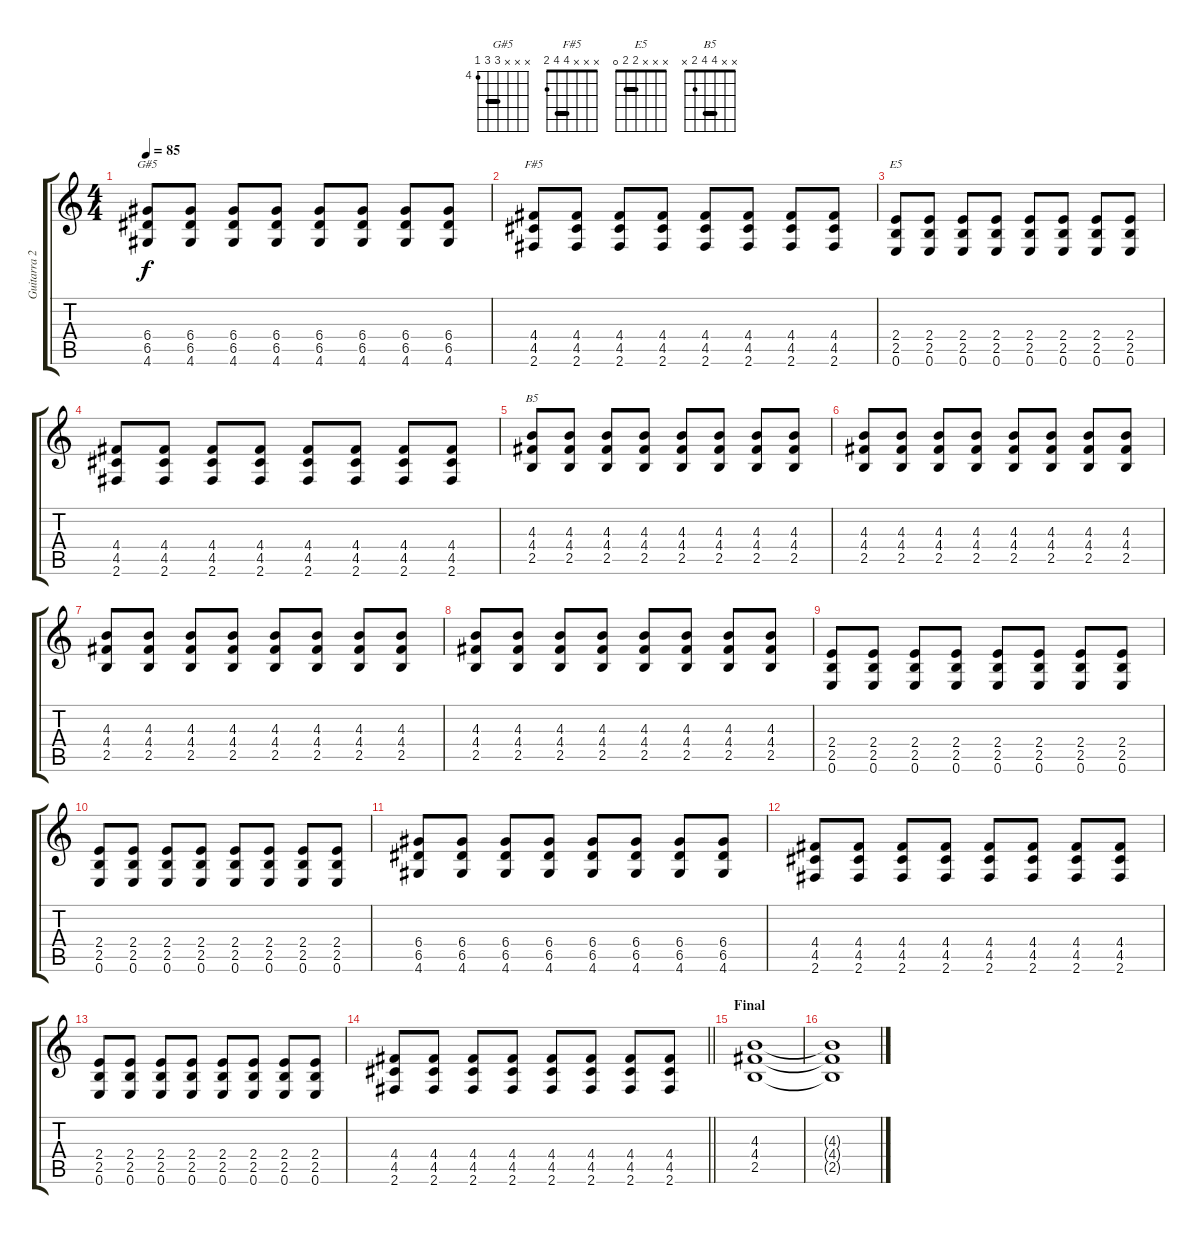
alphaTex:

\track ("Guitarra 2" "Guitarra 2") {instrument distortionguitar}
\staff {score tabs}
\tuning (E4 B3 G3 D3 A2 E2) {hide}
\chord ("G#5" x x x 6 6 4) {firstfret 4 barre 6}
\chord ("F#5" x x x 4 4 2) {barre 4}
\chord ("E5" x x x 2 2 0) {barre 2}
\chord ("B5" x x 4 4 2 x) {barre 4}
\ts (4 4)
\tempo 85
\clef g2
\ks c
(6.4 6.5 4.6).8{ch "G#5" dy f} (6.4 6.5 4.6).8 (6.4 6.5 4.6).8 (6.4 6.5 4.6).8 (6.4 6.5 4.6).8 (6.4 6.5 4.6).8 (6.4 6.5 4.6).8 (6.4 6.5 4.6).8 |
(4.4 4.5 2.6).8{ch "F#5"} (4.4 4.5 2.6).8 (4.4 4.5 2.6).8 (4.4 4.5 2.6).8 (4.4 4.5 2.6).8 (4.4 4.5 2.6).8 (4.4 4.5 2.6).8 (4.4 4.5 2.6).8 |
(2.4 2.5 0.6).8{ch "E5"} (2.4 2.5 0.6).8 (2.4 2.5 0.6).8 (2.4 2.5 0.6).8 (2.4 2.5 0.6).8 (2.4 2.5 0.6).8 (2.4 2.5 0.6).8 (2.4 2.5 0.6).8 |
(4.4 4.5 2.6).8 (4.4 4.5 2.6).8 (4.4 4.5 2.6).8 (4.4 4.5 2.6).8 (4.4 4.5 2.6).8 (4.4 4.5 2.6).8 (4.4 4.5 2.6).8 (4.4 4.5 2.6).8 |
(4.3 4.4 2.5).8{ch "B5"} (4.3 4.4 2.5).8 (4.3 4.4 2.5).8 (4.3 4.4 2.5).8 (4.3 4.4 2.5).8 (4.3 4.4 2.5).8 (4.3 4.4 2.5).8 (4.3 4.4 2.5).8 |
(4.3 4.4 2.5).8 (4.3 4.4 2.5).8 (4.3 4.4 2.5).8 (4.3 4.4 2.5).8 (4.3 4.4 2.5).8 (4.3 4.4 2.5).8 (4.3 4.4 2.5).8 (4.3 4.4 2.5).8 |
(4.3 4.4 2.5).8 (4.3 4.4 2.5).8 (4.3 4.4 2.5).8 (4.3 4.4 2.5).8 (4.3 4.4 2.5).8 (4.3 4.4 2.5).8 (4.3 4.4 2.5).8 (4.3 4.4 2.5).8 |
(4.3 4.4 2.5).8 (4.3 4.4 2.5).8 (4.3 4.4 2.5).8 (4.3 4.4 2.5).8 (4.3 4.4 2.5).8 (4.3 4.4 2.5).8 (4.3 4.4 2.5).8 (4.3 4.4 2.5).8 |
(2.4 2.5 0.6).8 (2.4 2.5 0.6).8 (2.4 2.5 0.6).8 (2.4 2.5 0.6).8 (2.4 2.5 0.6).8 (2.4 2.5 0.6).8 (2.4 2.5 0.6).8 (2.4 2.5 0.6).8 |
(2.4 2.5 0.6).8 (2.4 2.5 0.6).8 (2.4 2.5 0.6).8 (2.4 2.5 0.6).8 (2.4 2.5 0.6).8 (2.4 2.5 0.6).8 (2.4 2.5 0.6).8 (2.4 2.5 0.6).8 |
(6.4 6.5 4.6).8 (6.4 6.5 4.6).8 (6.4 6.5 4.6).8 (6.4 6.5 4.6).8 (6.4 6.5 4.6).8 (6.4 6.5 4.6).8 (6.4 6.5 4.6).8 (6.4 6.5 4.6).8 |
(4.4 4.5 2.6).8 (4.4 4.5 2.6).8 (4.4 4.5 2.6).8 (4.4 4.5 2.6).8 (4.4 4.5 2.6).8 (4.4 4.5 2.6).8 (4.4 4.5 2.6).8 (4.4 4.5 2.6).8 |
(2.4 2.5 0.6).8 (2.4 2.5 0.6).8 (2.4 2.5 0.6).8 (2.4 2.5 0.6).8 (2.4 2.5 0.6).8 (2.4 2.5 0.6).8 (2.4 2.5 0.6).8 (2.4 2.5 0.6).8 |
\barLineRight lightlight
(4.4 4.5 2.6).8 (4.4 4.5 2.6).8 (4.4 4.5 2.6).8 (4.4 4.5 2.6).8 (4.4 4.5 2.6).8 (4.4 4.5 2.6).8 (4.4 4.5 2.6).8 (4.4 4.5 2.6).8 |
\section ("" "Final")
(4.3 4.4 2.5).1 |
(4.3{t} 4.4{t} 2.5{t}).1
